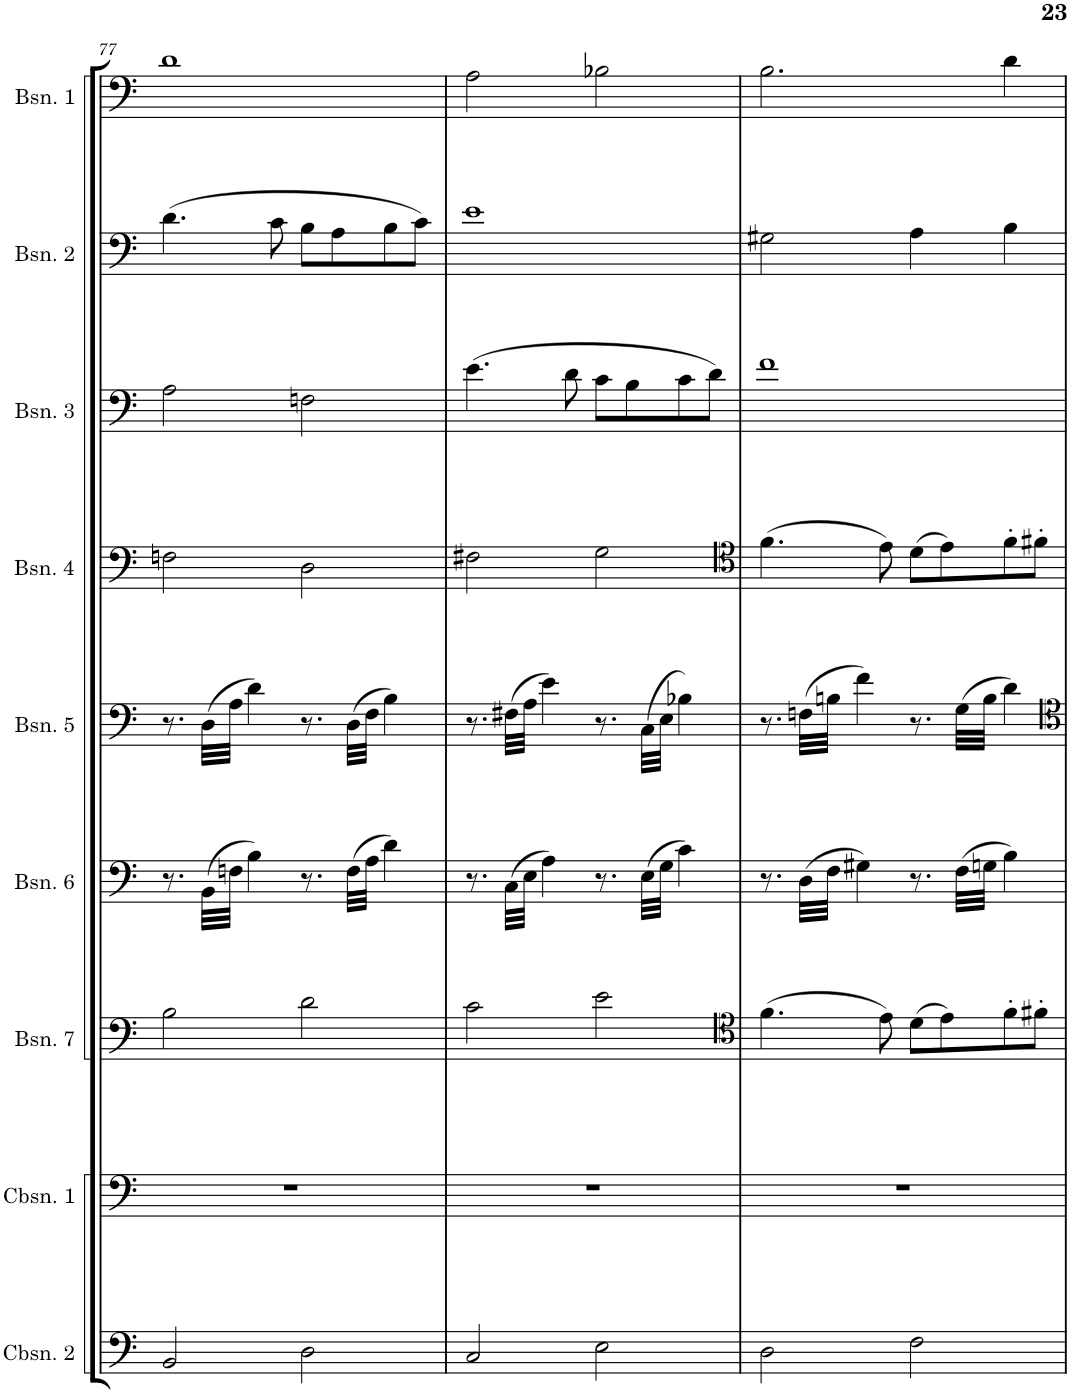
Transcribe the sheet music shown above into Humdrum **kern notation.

**kern	**kern	**kern	**kern	**kern	**kern	**kern	**kern	**kern
*part9	*part8	*part7	*part6	*part5	*part4	*part3	*part2	*part1
*staff9	*staff8	*staff7	*staff6	*staff5	*staff4	*staff3	*staff2	*staff1
*I"Contrabassoon 2	*I"Contrabassoon 1	*I"Bassoon 7	*I"Bassoon 6	*I"Bassoon 5	*I"Bassoon 4	*I"Bassoon 3	*I"Bassoon 2	*I"Bassoon 1
*I'Cbsn. 2	*I'Cbsn. 1	*I'Bsn. 7	*I'Bsn. 6	*I'Bsn. 5	*I'Bsn. 4	*I'Bsn. 3	*I'Bsn. 2	*I'Bsn. 1
!!LO:PB:g=z
*clefF4	*clefF4	*clefF4	*clefF4	*clefF4	*clefF4	*clefF4	*clefF4	*clefF4
*Trd7c12	*Trd7c12	*	*	*	*	*	*	*
*k[]	*k[]	*k[]	*k[]	*k[]	*k[]	*k[]	*k[]	*k[]
*M4/4	*M4/4	*M4/4	*M4/4	*M4/4	*M4/4	*M4/4	*M4/4	*M4/4
=77	=77	=77	=77	=77	=77	=77	=77	=77
2BB/	1r	2B\	8.r	8.r	2Fn\	2A\	(4.d\	1d
.	.	.	(32BB\LLL	(32D\LLL	.	.	.	.
.	.	.	32Fn\JJJ	32A\JJJ	.	.	.	.
.	.	.	4B\)	4d\)	.	.	.	.
.	.	.	.	.	.	.	8c\	.
2D\	.	2d\	8.r	8.r	2D\	2Fn\	8B\L	.
.	.	.	.	.	.	.	8A\	.
.	.	.	(32F\LLL	(32D\LLL	.	.	.	.
.	.	.	32A\JJJ	32F\JJJ	.	.	.	.
.	.	.	4d\)	4B\)	.	.	8B\	.
.	.	.	.	.	.	.	8c\J)	.
=78	=78	=78	=78	=78	=78	=78	=78	=78
2C/	1r	2c\	8.r	8.r	2F#X\	(4.e\	1e	2A\
.	.	.	(32C\LLL	(32F#X\LLL	.	.	.	.
.	.	.	32E\JJJ	32A\JJJ	.	.	.	.
.	.	.	4A\)	4e\)	.	.	.	.
.	.	.	.	.	.	8d\	.	.
2E\	.	2e\	8.r	8.r	2G\	8c\L	.	2B-X\
.	.	.	.	.	.	8B\	.	.
.	.	.	(32E\LLL	(32C\LLL	.	.	.	.
.	.	.	32G\JJJ	32E\JJJ	.	.	.	.
.	.	.	4c\)	4B-X\)	.	8c\	.	.
.	.	.	.	.	.	8d\J)	.	.
=79	=79	=79	=79	=79	=79	=79	=79	=79
*	*	*clefC4	*	*	*clefC4	*	*	*
2D\	1r	(4.f\	8.r	8.r	(4.f\	1f	2G#X\	2.B\
.	.	.	(32D\LLL	(32Fn\LLL	.	.	.	.
.	.	.	32F\JJJ	32Bn\JJJ	.	.	.	.
.	.	.	4G#X\)	4f\)	.	.	.	.
.	.	8e\)	.	.	8e\)	.	.	.
2F\	.	(8d\L	8.r	8.r	(8d\L	.	4A\	.
.	.	8e\)	.	.	8e\)	.	.	.
.	.	.	(32F\LLL	(32G\LLL	.	.	.	.
.	.	.	32Gn\JJJ	32B\JJJ	.	.	.	.
.	.	8f'\	4B\)	4d\)	8f'\	.	4B\	4d\
.	.	8f#X'\J	.	.	8f#X'\J	.	.	.
=	=	=	=	=	=	=	=	=
*-	*-	*-	*-	*-	*-	*-	*-	*-
